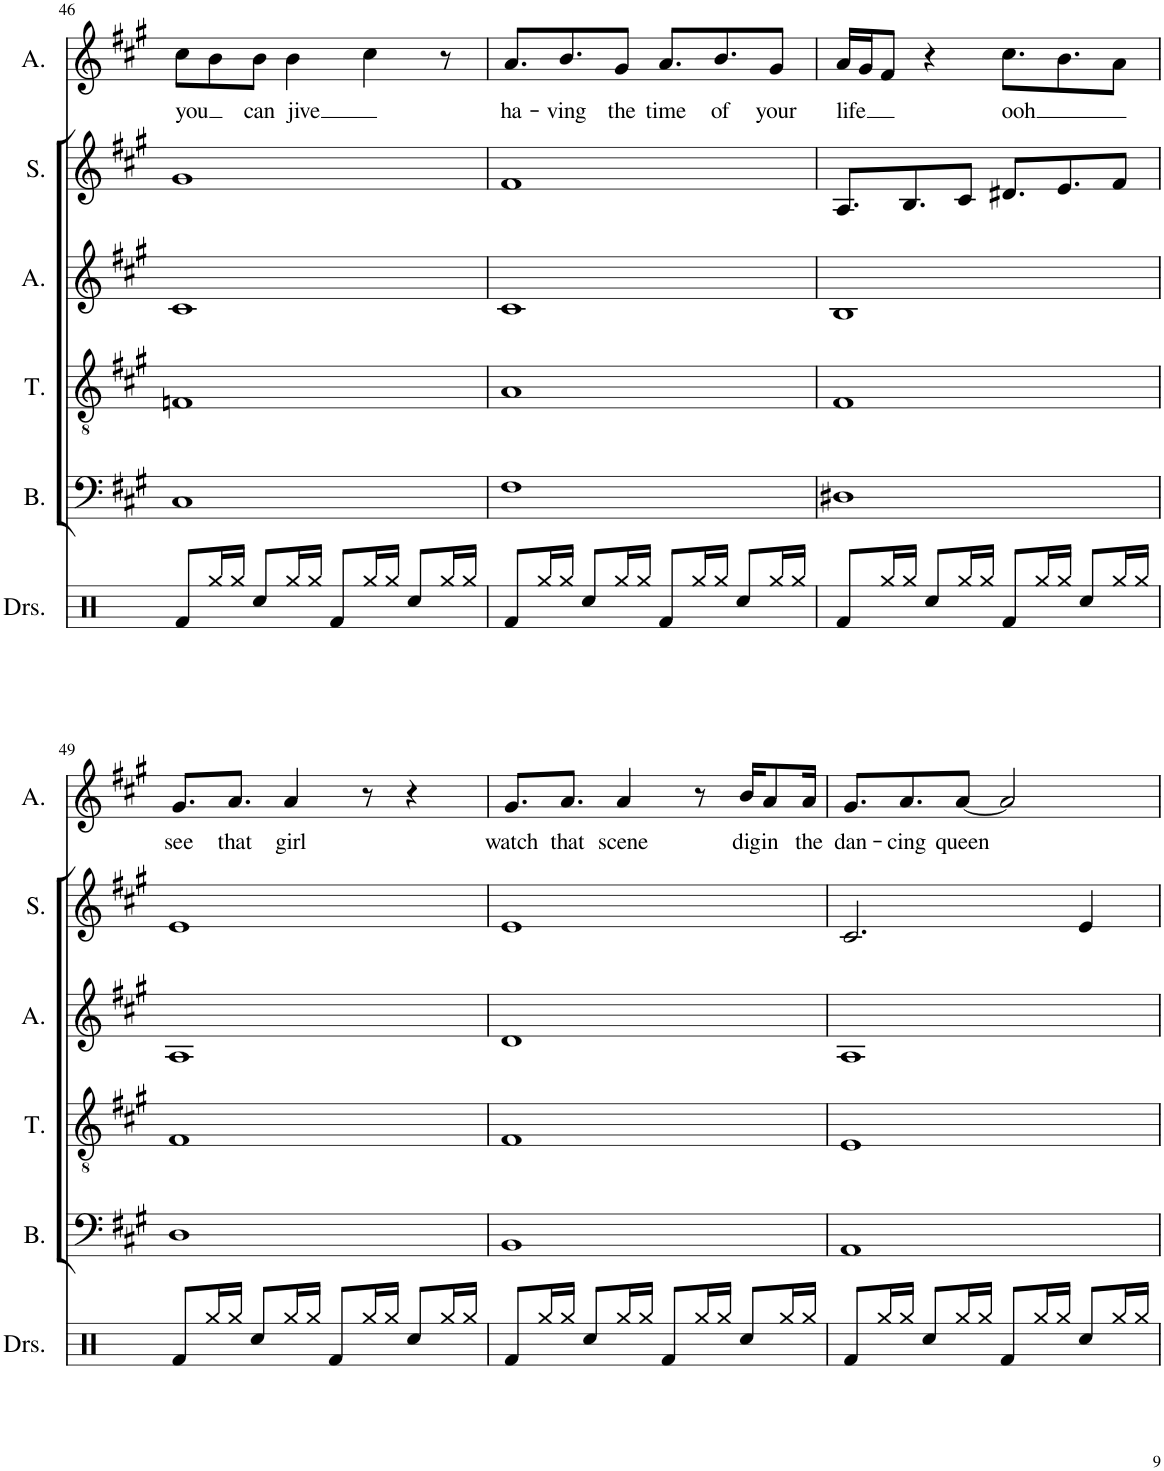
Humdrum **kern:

**kern	**kern	**kern	**kern	**kern	**kern	**text
*part6	*part5	*part4	*part3	*part2	*part1	*part1
*staff6	*staff5	*staff4	*staff3	*staff2	*staff1	*staff1
*I"Drumset	*I"Bass	*I"Tenor	*I"Alto	*I"Soprano	*I"Alto	*
*I'Drs.	*I'B.	*I'T.	*I'A.	*I'S.	*I'A.	*
!!LO:PB:g=z
*clefX	*clefF4	*clefGv2	*clefG2	*clefG2	*clefG2	*
*k[]	*k[f#c#g#]	*k[f#c#g#]	*k[f#c#g#]	*k[f#c#g#]	*k[f#c#g#]	*
*M4/4	*M4/4	*M4/4	*M4/4	*M4/4	*M4/4	*
=46	=46	=46	=46	=46	=46	=46
!	!	!	!	!	!	!LO:LY:b
8Rf/L	1C#	1Fn	1c#	1g#	8cc#\L	you
16Rgg/L	.	.	.	.	8b\	.
16Rgg/JJ	.	.	.	.	.	.
!	!	!	!	!	!	!LO:LY:b
8Rcc/L	.	.	.	.	8b\J	can
!	!	!	!	!	!	!LO:LY:b
16Rgg/L	.	.	.	.	4b\	jive
16Rgg/JJ	.	.	.	.	.	.
8Rf/L	.	.	.	.	.	.
16Rgg/L	.	.	.	.	4cc#\	.
16Rgg/JJ	.	.	.	.	.	.
8Rcc/L	.	.	.	.	.	.
16Rgg/L	.	.	.	.	8r	.
16Rgg/JJ	.	.	.	.	.	.
=47	=47	=47	=47	=47	=47	=47
!	!	!	!	!	!	!LO:LY:b
8Rf/L	1F#	1A	1c#	1f#	8.a/L	ha-
16Rgg/L	.	.	.	.	.	.
!	!	!	!	!	!	!LO:LY:b
16Rgg/JJ	.	.	.	.	8.b/	-ving
8Rcc/L	.	.	.	.	.	.
!	!	!	!	!	!	!LO:LY:b
16Rgg/L	.	.	.	.	8g#/J	the
16Rgg/JJ	.	.	.	.	.	.
!	!	!	!	!	!	!LO:LY:b
8Rf/L	.	.	.	.	8.a/L	time
16Rgg/L	.	.	.	.	.	.
!	!	!	!	!	!	!LO:LY:b
16Rgg/JJ	.	.	.	.	8.b/	of
8Rcc/L	.	.	.	.	.	.
!	!	!	!	!	!	!LO:LY:b
16Rgg/L	.	.	.	.	8g#/J	your
16Rgg/JJ	.	.	.	.	.	.
=48	=48	=48	=48	=48	=48	=48
!	!	!	!	!	!	!LO:LY:b
8Rf/L	1D#X	1F#	1B	8.A/L	16a/LL	life
.	.	.	.	.	16g#/J	.
16Rgg/L	.	.	.	.	8f#/J	.
16Rgg/JJ	.	.	.	8.B/	.	.
8Rcc/L	.	.	.	.	4r	.
16Rgg/L	.	.	.	8c#/J	.	.
16Rgg/JJ	.	.	.	.	.	.
!	!	!	!	!	!	!LO:LY:b
8Rf/L	.	.	.	8.d#X/L	8.cc#\L	ooh
16Rgg/L	.	.	.	.	.	.
16Rgg/JJ	.	.	.	8.e/	8.b\	.
8Rcc/L	.	.	.	.	.	.
16Rgg/L	.	.	.	8f#/J	8a\J	.
16Rgg/JJ	.	.	.	.	.	.
!!LO:LB:g=z
=49	=49	=49	=49	=49	=49	=49
!	!	!	!	!	!	!LO:LY:b
8Rf/L	1D	1F#	1A	1e	8.g#/L	see
16Rgg/L	.	.	.	.	.	.
!	!	!	!	!	!	!LO:LY:b
16Rgg/JJ	.	.	.	.	8.a/J	that
8Rcc/L	.	.	.	.	.	.
!	!	!	!	!	!	!LO:LY:b
16Rgg/L	.	.	.	.	4a/	girl
16Rgg/JJ	.	.	.	.	.	.
8Rf/L	.	.	.	.	.	.
16Rgg/L	.	.	.	.	8r	.
16Rgg/JJ	.	.	.	.	.	.
8Rcc/L	.	.	.	.	4r	.
16Rgg/L	.	.	.	.	.	.
16Rgg/JJ	.	.	.	.	.	.
=50	=50	=50	=50	=50	=50	=50
!	!	!	!	!	!	!LO:LY:b
8Rf/L	1BB	1F#	1d	1e	8.g#/L	watch
16Rgg/L	.	.	.	.	.	.
!	!	!	!	!	!	!LO:LY:b
16Rgg/JJ	.	.	.	.	8.a/J	that
8Rcc/L	.	.	.	.	.	.
!	!	!	!	!	!	!LO:LY:b
16Rgg/L	.	.	.	.	4a/	scene
16Rgg/JJ	.	.	.	.	.	.
8Rf/L	.	.	.	.	.	.
16Rgg/L	.	.	.	.	8r	.
16Rgg/JJ	.	.	.	.	.	.
!	!	!	!	!	!	!LO:LY:b
8Rcc/L	.	.	.	.	16b/KL	dig
!	!	!	!	!	!	!LO:LY:b
.	.	.	.	.	8a/	in
16Rgg/L	.	.	.	.	.	.
!	!	!	!	!	!	!LO:LY:b
16Rgg/JJ	.	.	.	.	16a/Jk	the
=51	=51	=51	=51	=51	=51	=51
!	!	!	!	!	!	!LO:LY:b
8Rf/L	1AA	1E	1A	2.c#/	8.g#/L	dan-
16Rgg/L	.	.	.	.	.	.
!	!	!	!	!	!	!LO:LY:b
16Rgg/JJ	.	.	.	.	8.a/	-cing
8Rcc/L	.	.	.	.	.	.
!	!	!	!	!	!	!LO:LY:b
16Rgg/L	.	.	.	.	[8a/J	queen
16Rgg/JJ	.	.	.	.	.	.
8Rf/L	.	.	.	.	2a/]	.
16Rgg/L	.	.	.	.	.	.
16Rgg/JJ	.	.	.	.	.	.
8Rcc/L	.	.	.	4e/	.	.
16Rgg/L	.	.	.	.	.	.
16Rgg/JJ	.	.	.	.	.	.
=	=	=	=	=	=	=
*-	*-	*-	*-	*-	*-	*-
